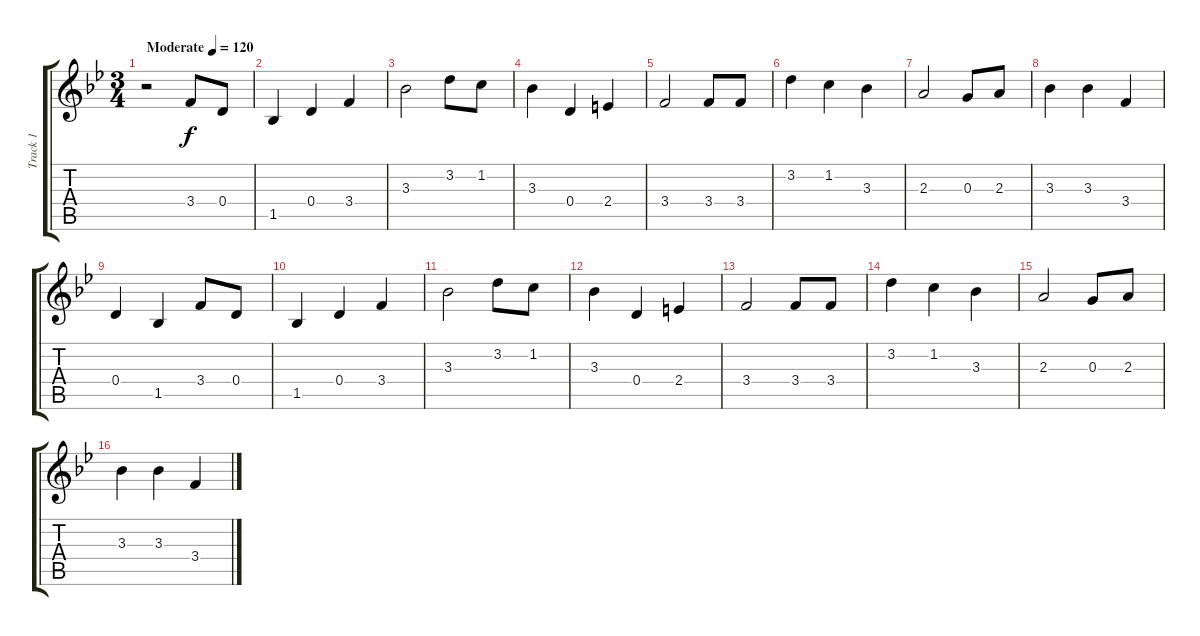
\track ("Track 1" "Track 1") {instrument electricguitarclean}
\staff {score tabs}
\tuning (E4 B3 G3 D3 A2 E2) {hide}
\ts (3 4)
\tempo (120 "Moderate")
\clef g2
\ks gminor
r.2{dy f instrument electricguitarclean} 3.4.8 0.4.8 |
1.5.4 0.4.4 3.4.4 |
3.3.2 3.2.8 1.2.8 |
3.3.4 0.4.4 2.4.4 |
3.4.2 3.4.8 3.4.8 |
3.2.4 1.2.4 3.3.4 |
2.3.2 0.3.8 2.3.8 |
3.3.4 3.3.4 3.4.4 |
0.4.4 1.5.4 3.4.8 0.4.8 |
1.5.4 0.4.4 3.4.4 |
3.3.2 3.2.8 1.2.8 |
3.3.4 0.4.4 2.4.4 |
3.4.2 3.4.8 3.4.8 |
3.2.4 1.2.4 3.3.4 |
2.3.2 0.3.8 2.3.8 |
3.3.4 3.3.4 3.4.4
